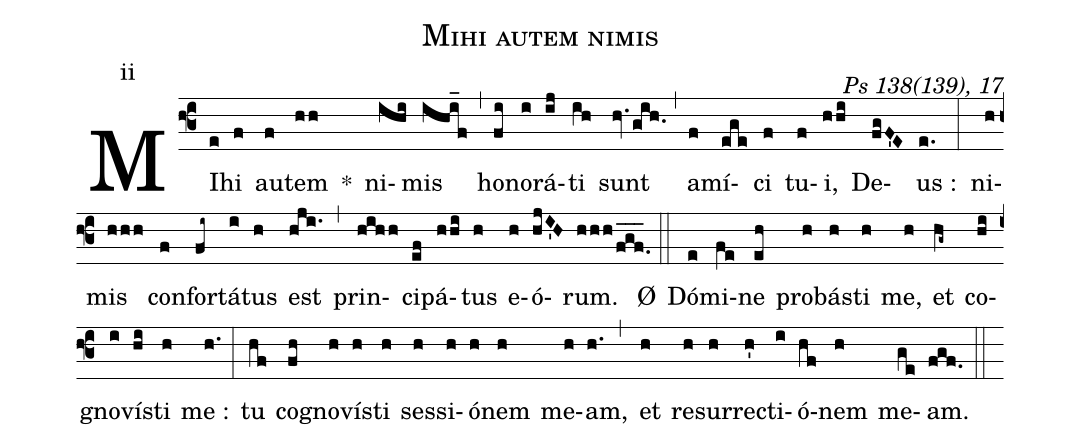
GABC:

name:Mihi autem nimis;
commentary: Ps 138(139), 17;
mode:ii;
%%
(f3) MI(e)hi(f) au(f)tem(hh) *() ni(ihi)mis(ihi_f) (,) ho(fi)no(i)rá(ij)ti(ih) sunt(hv./gih.) (,) a(f)mí(ege)ci(f) tu(f)i,(hhi) De(fgF'E)us~:(e.) (:) ni(h)mis(hhh) con(f)for(fi~)tá(i)tus(h) est(hji.) (,) prin(hihh)ci(ef)pá(hhi)tus(h) e(h)ó(hjI'H)rum.(hhh/fgf.___) Ø(::) Dó(e)mi(fe)ne(eh) pro(h)bás(h)ti(h) me,(h) et(hg~) co(hi)gno(i)ví(hi)sti(h) me~:(h.) (:) tu(hf) co(fh)gno(h)vís(h)ti(h) ses(h)si(h)ó(h)nem(h) me(h)am,(h.) (,) et(h) re(h)sur(h)rec(h')ti(i)ó(hf)nem(h) me(ge)am.(fgf.) (::)
